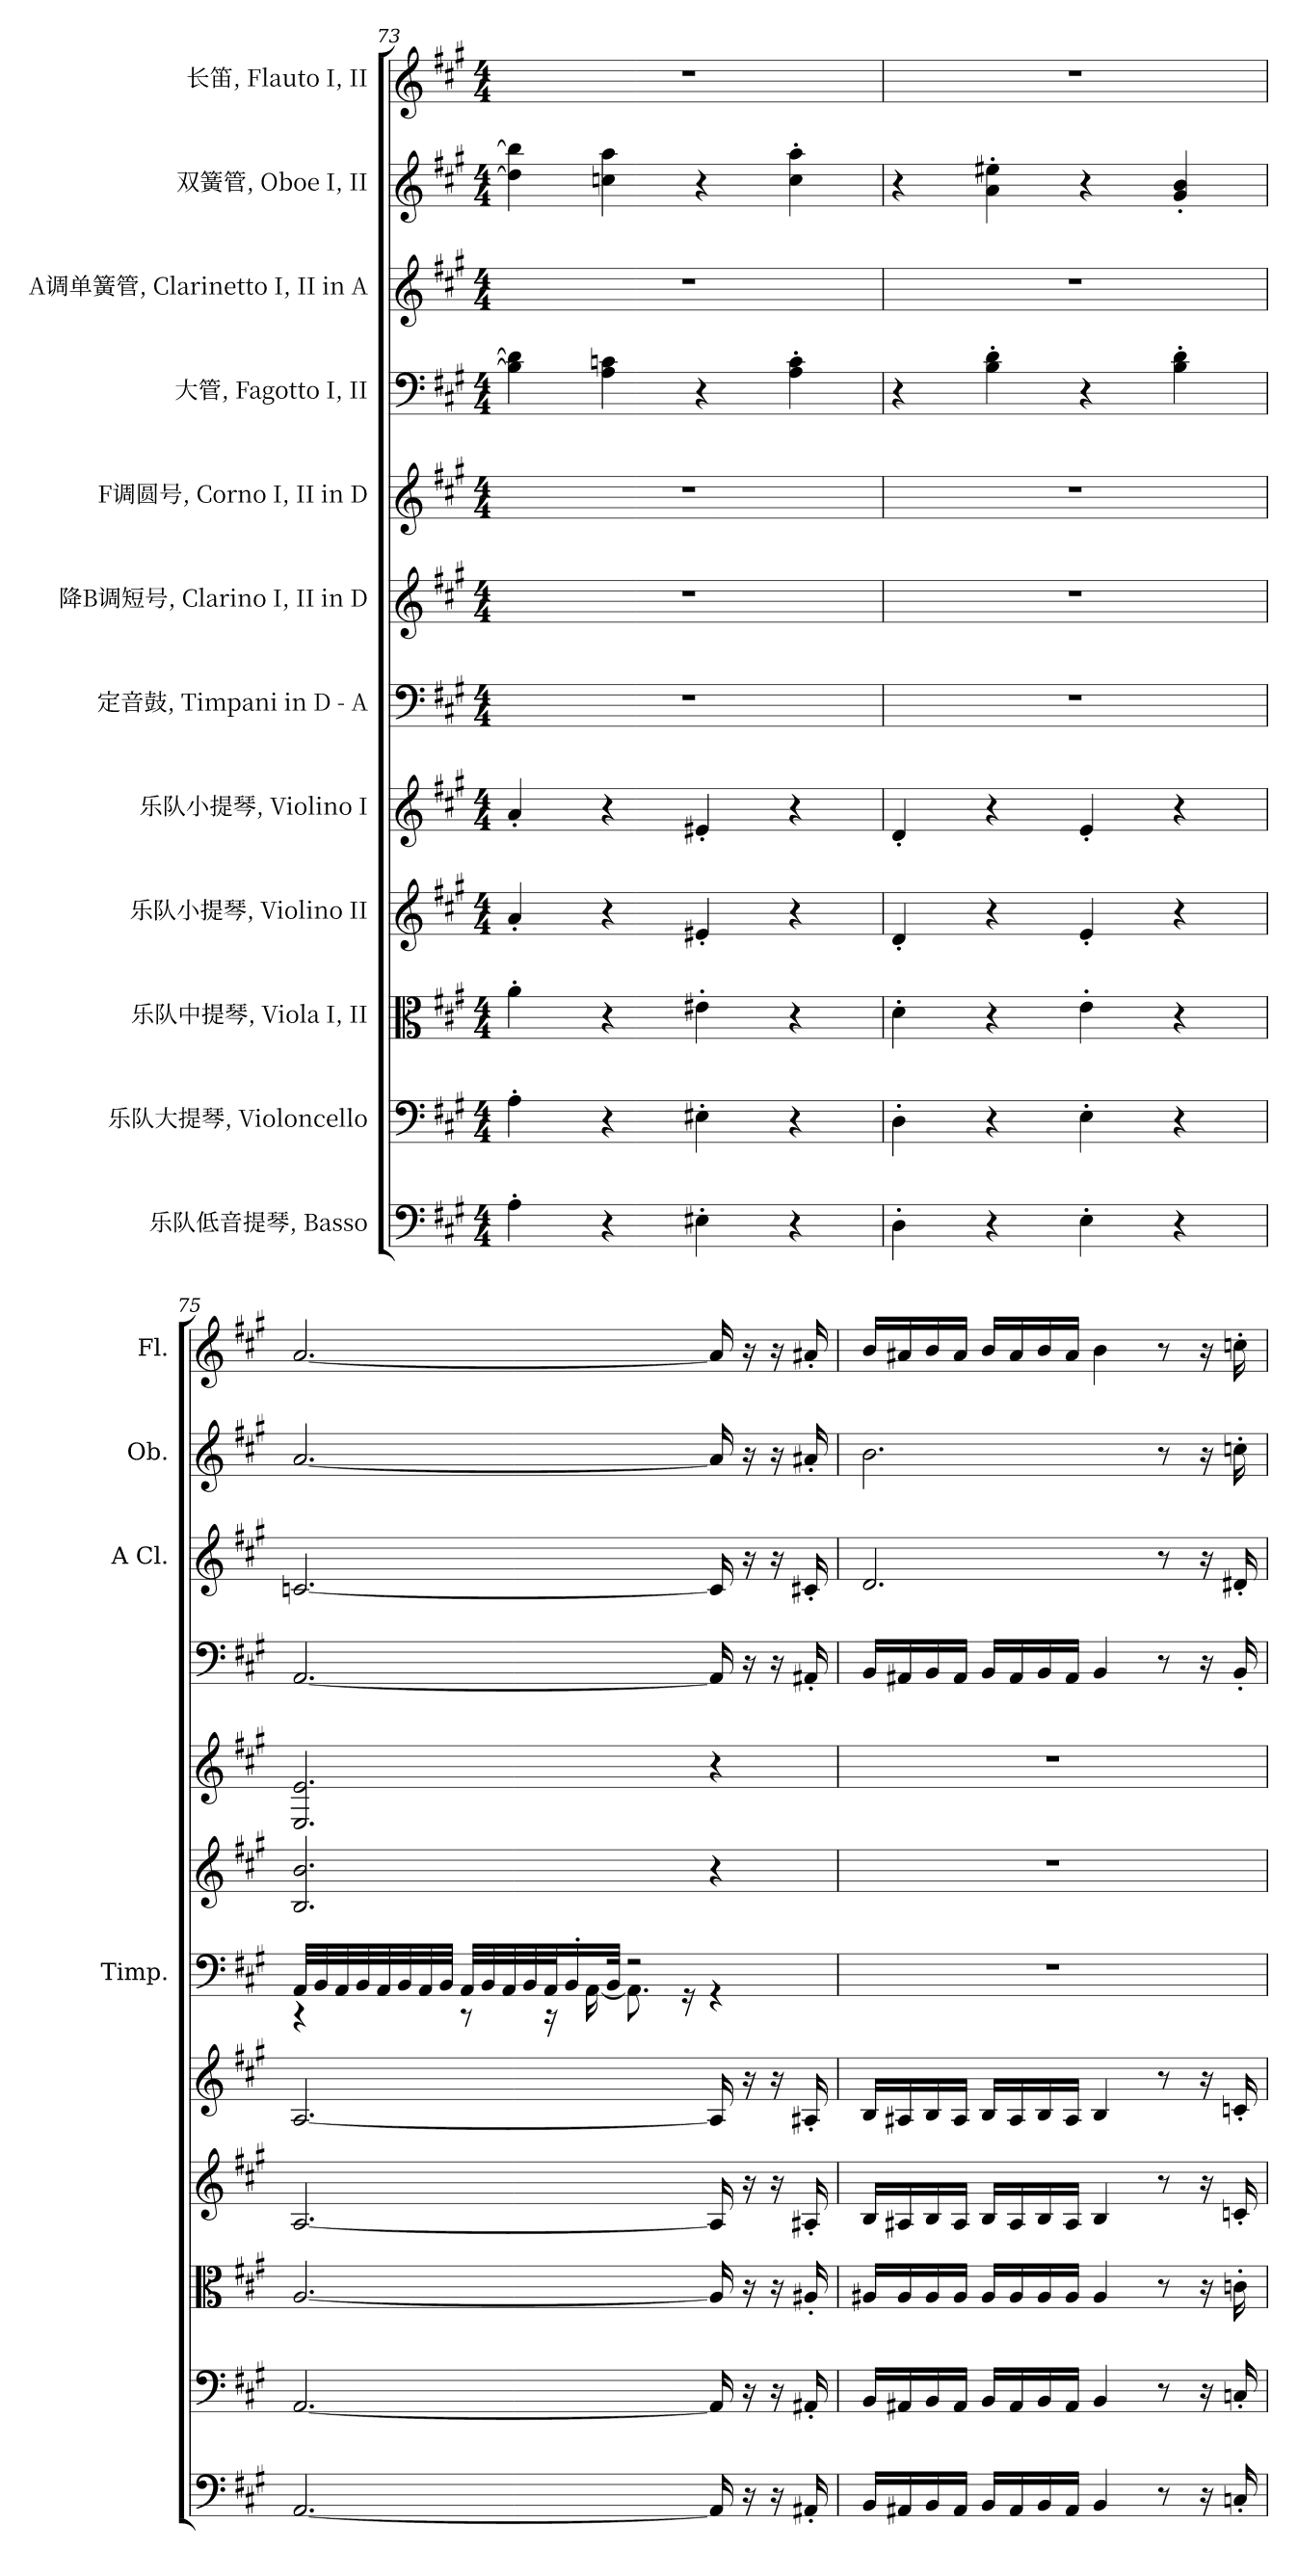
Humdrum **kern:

**kern	**kern	**kern	**kern	**kern	**kern	**kern	**kern	**kern	**kern	**kern	**kern
*part12	*part11	*part10	*part9	*part8	*part7	*part6	*part5	*part4	*part3	*part2	*part1
*staff12	*staff11	*staff10	*staff9	*staff8	*staff7	*staff6	*staff5	*staff4	*staff3	*staff2	*staff1
*I"乐队低音提琴, Basso	*I"乐队大提琴, Violoncello	*I"乐队中提琴, Viola I, II	*I"乐队小提琴, Violino II	*I"乐队小提琴, Violino I	*I"定音鼓, Timpani in D - A	*I"降B调短号, Clarino I, II in D	*I"F调圆号, Corno I, II in D	*I"大管, Fagotto I, II	*I"A调单簧管, Clarinetto I, II in A	*I"双簧管, Oboe I, II	*I"长笛, Flauto I, II
*	*	*	*	*	*I'Timp.	*	*	*	*I'A Cl.	*I'Ob.	*I'Fl.
*clefF4	*clefF4	*clefC3	*clefG2	*clefG2	*clefF4	*clefG2	*clefG2	*clefF4	*clefG2	*clefG2	*clefG2
*ITrd7c12	*	*	*	*	*	*ITrd1c2	*ITrd4c7	*	*ITrd2c3	*	*
*k[f#c#g#]	*k[f#c#g#]	*k[f#c#g#]	*k[f#c#g#]	*k[f#c#g#]	*k[f#c#g#]	*k[f#]	*k[f#c#]	*k[f#c#g#]	*k[f#c#g#d#a#e#]	*k[f#c#g#]	*k[f#c#g#]
*M4/4	*M4/4	*M4/4	*M4/4	*M4/4	*M4/4	*M4/4	*M4/4	*M4/4	*M4/4	*M4/4	*M4/4
=73	=73	=73	=73	=73	=73	=73	=73	=73	=73	=73	=73
4AA'\	4A'\	4a'\	4a'/	4a'/	1r	1r	1r	4B\] 4d\]	1r	4dd\] 4bb\]	1r
4r	4r	4r	4r	4r	.	.	.	4A\ 4cn\	.	4ccn\ 4aa\	.
4EE#X'\	4E#X'\	4e#X'\	4e#X'/	4e#X'/	.	.	.	4r	.	4r	.
4r	4r	4r	4r	4r	.	.	.	4A\' 4c\'	.	4cc\' 4aa\'	.
=74	=74	=74	=74	=74	=74	=74	=74	=74	=74	=74	=74
4DD'\	4D'\	4d'\	4d'/	4d'/	1r	1r	1r	4r	1r	4r	1r
4r	4r	4r	4r	4r	.	.	.	4B\' 4d\'	.	4a\' 4ee#X\'	.
4EE'\	4E'\	4e'\	4e'/	4e'/	.	.	.	4r	.	4r	.
4r	4r	4r	4r	4r	.	.	.	4B\' 4d\'	.	4g#/' 4b/'	.
!!LO:PB:g=z
=75	=75	=75	=75	=75	=75	=75	=75	=75	=75	=75	=75
*	*	*	*	*	*^	*	*	*	*	*	*
[2.AAA/	[2.AA/	[2.A/	[2.A/	[2.A/	32AA/LLL	4r	2.A/ 2.a/	2.AA/ 2.A/	[2.AA/	[2.An/	[2.a/	[2.a/
.	.	.	.	.	32BB/	.	.	.	.	.	.	.
.	.	.	.	.	32AA/	.	.	.	.	.	.	.
.	.	.	.	.	32BB/	.	.	.	.	.	.	.
.	.	.	.	.	32AA/	.	.	.	.	.	.	.
.	.	.	.	.	32BB/	.	.	.	.	.	.	.
.	.	.	.	.	32AA/	.	.	.	.	.	.	.
.	.	.	.	.	32BB/JJJ	.	.	.	.	.	.	.
.	.	.	.	.	32AA/LLL	8r	.	.	.	.	.	.
.	.	.	.	.	32BB/	.	.	.	.	.	.	.
.	.	.	.	.	32AA/	.	.	.	.	.	.	.
.	.	.	.	.	32BB/	.	.	.	.	.	.	.
.	.	.	.	.	32AA/J	16r	.	.	.	.	.	.
.	.	.	.	.	16BB'/	.	.	.	.	.	.	.
.	.	.	.	.	.	[16AA\	.	.	.	.	.	.
.	.	.	.	.	32BB/JJk	.	.	.	.	.	.	.
.	.	.	.	.	2r	8.AA\]	.	.	.	.	.	.
.	.	.	.	.	.	16r	.	.	.	.	.	.
16AAA/]	16AA/]	16A/]	16A/]	16A/]	.	4r	4r	4r	16AA/]	16A/]	16a/]	16a/]
16r	16r	16r	16r	16r	.	.	.	.	16r	16r	16r	16r
16r	16r	16r	16r	16r	.	.	.	.	16r	16r	16r	16r
16AAA#X'/	16AA#X'/	16A#X'/	16A#X'/	16A#X'/	.	.	.	.	16AA#X'/	16A#X'/	16a#X'/	16a#X'/
*	*	*	*	*	*v	*v	*	*	*	*	*	*
=76	=76	=76	=76	=76	=76	=76	=76	=76	=76	=76	=76
16BBB/LL	16BB/LL	16A#X/LL	16B/LL	16B/LL	1r	1r	1r	16BB/LL	2.B/	2.b\	16b/LL
16AAA#X/	16AA#X/	16A#/	16A#X/	16A#X/	.	.	.	16AA#X/	.	.	16a#X/
16BBB/	16BB/	16A#/	16B/	16B/	.	.	.	16BB/	.	.	16b/
16AAA#/JJ	16AA#/JJ	16A#/JJ	16A#/JJ	16A#/JJ	.	.	.	16AA#/JJ	.	.	16a#/JJ
16BBB/LL	16BB/LL	16A#/LL	16B/LL	16B/LL	.	.	.	16BB/LL	.	.	16b/LL
16AAA#/	16AA#/	16A#/	16A#/	16A#/	.	.	.	16AA#/	.	.	16a#/
16BBB/	16BB/	16A#/	16B/	16B/	.	.	.	16BB/	.	.	16b/
16AAA#/JJ	16AA#/JJ	16A#/JJ	16A#/JJ	16A#/JJ	.	.	.	16AA#/JJ	.	.	16a#/JJ
4BBB/	4BB/	4A#/	4B/	4B/	.	.	.	4BB/	.	.	4b\
8r	8r	8r	8r	8r	.	.	.	8r	8r	8r	8r
16r	16r	16r	16r	16r	.	.	.	16r	16r	16r	16r
16CCn'/	16Cn'/	16cn'\	16cn'/	16cn'/	.	.	.	16BB'/	16B#X'/	16ccn'\	16ccn'\
=	=	=	=	=	=	=	=	=	=	=	=
*-	*-	*-	*-	*-	*-	*-	*-	*-	*-	*-	*-
